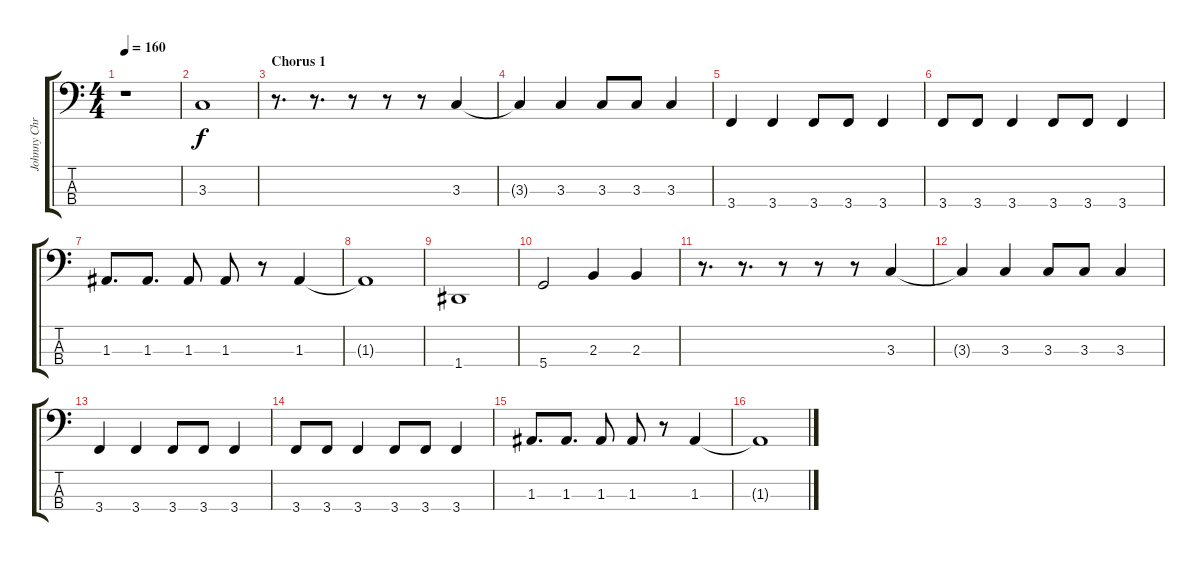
\track ("Johnny Christ" "Johnny Chr") {instrument electricbasspick}
\staff {score tabs}
\tuning (G2 D2 A1 D1) {hide}
\ts (4 4)
\tempo 160
\clef f4
\ks c
r.1{dy f} |
3.3.1 |
\section ("" "Chorus 1")
r.8{d} r.8{d} r.8 r.8 r.8 3.3.4 |
3.3{t}.4 3.3.4 3.3.8 3.3.8 3.3.4 |
3.4.4 3.4.4 3.4.8 3.4.8 3.4.4 |
3.4.8 3.4.8 3.4.4 3.4.8 3.4.8 3.4.4 |
1.3.8{d} 1.3.8{d} 1.3.8 1.3.8 r.8 1.3.4 |
1.3{t}.1 |
1.4.1 |
5.4.2 2.3.4 2.3.4 |
r.8{d} r.8{d} r.8 r.8 r.8 3.3.4 |
3.3{t}.4 3.3.4 3.3.8 3.3.8 3.3.4 |
3.4.4 3.4.4 3.4.8 3.4.8 3.4.4 |
3.4.8 3.4.8 3.4.4 3.4.8 3.4.8 3.4.4 |
1.3.8{d} 1.3.8{d} 1.3.8 1.3.8 r.8 1.3.4 |
1.3{t}.1
